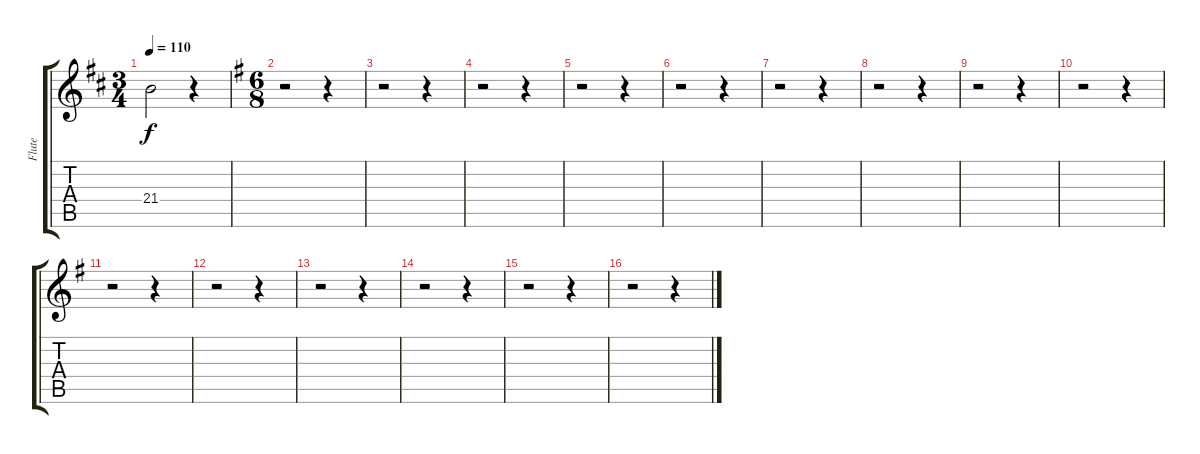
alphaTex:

\track ("Flute" "Flute") {instrument flute}
\staff {score tabs}
\tuning (E4 B3 G3 D3 A2 E2) {hide}
\ts (3 4)
\tempo 110
\clef g2
\ks d
21.4.2{dy f} r.4 |
\ts (6 8)
\ks g
r.2 r.4 |
r.2 r.4 |
r.2 r.4 |
r.2 r.4 |
r.2 r.4 |
r.2 r.4 |
r.2 r.4 |
r.2 r.4 |
r.2 r.4 |
r.2 r.4 |
r.2 r.4 |
r.2 r.4 |
r.2 r.4 |
r.2 r.4 |
r.2 r.4
